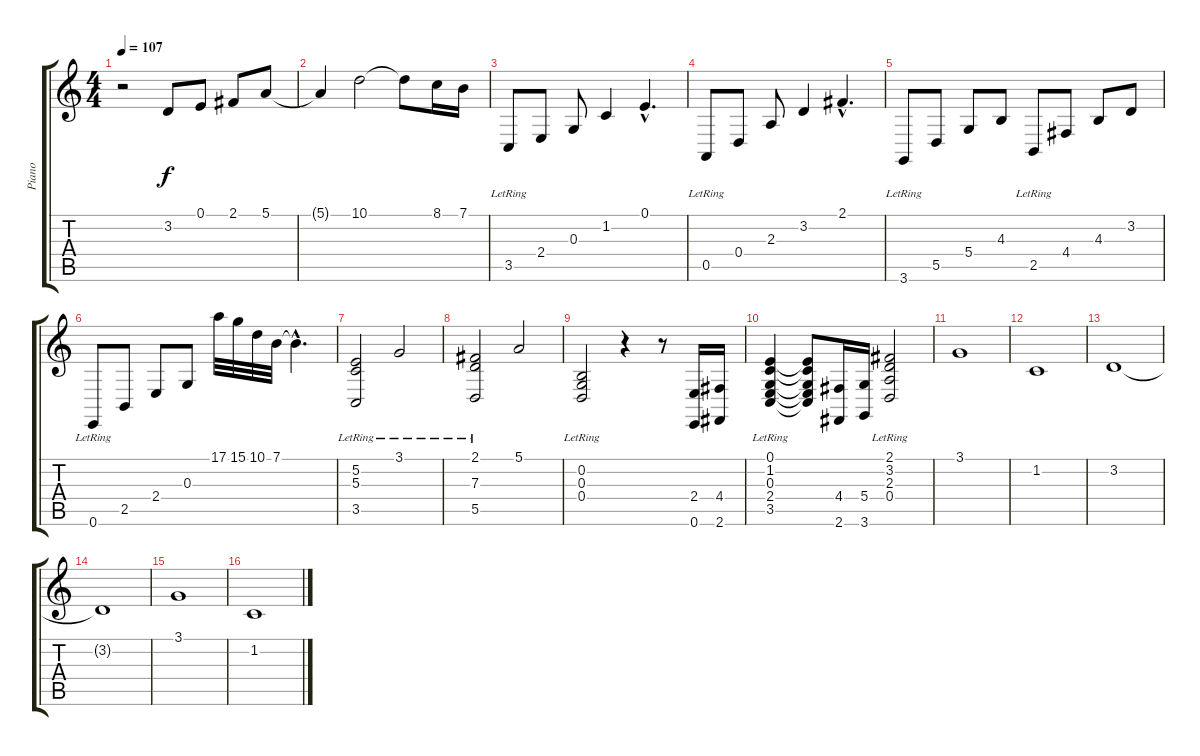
\track ("Piano" "Piano") {instrument acousticgrandpiano}
\staff {score tabs}
\tuning (E4 B3 G3 D3 A2 E2) {hide}
\ts (4 4)
\tempo 107
\clef g2
\ks c
r.2{dy f} 3.2.8 0.1.8 2.1.8 5.1.8 |
5.1{t}.4 10.1.2 10.1{t}.8 8.1.16 7.1.16 |
3.5{lr}.8 2.4.8 0.3.8 1.2.4 0.1{hac}.4{d} |
0.5{lr}.8 0.4.8 2.3.8 3.2.4 2.1{hac}.4{d} |
3.6{lr}.8 5.5.8 5.4.8 4.3.8 2.5{lr}.8 4.4.8 4.3.8 3.2.8 |
0.6{lr}.8 2.5.8 2.4.8 0.3.8 17.1.32 15.1.32 10.1.32 7.1.32 7.1{hac t}.4{d} |
(5.2{lr} 5.3{lr} 3.5{lr}).2 3.1{lr}.2 |
(2.1{lr} 7.3{lr} 5.5{lr}).2 5.1.2 |
(0.2{lr} 0.3{lr} 0.4{lr}).2 r.4 r.8 (2.4 0.6).16 (4.4 2.6).16 |
(0.1{lr} 1.2{lr} 0.3{lr} 2.4{lr} 3.5{lr}).4 (0.1{t} 1.2{t} 0.3{t} 2.4{t} 3.5{t}).8 (4.4 2.6).16 (5.4 3.6).16 (2.1{lr} 3.2{lr} 2.3{lr} 0.4{lr}).2 |
3.1.1 |
1.2.1 |
3.2.1 |
3.2{t}.1 |
3.1.1 |
1.2.1
